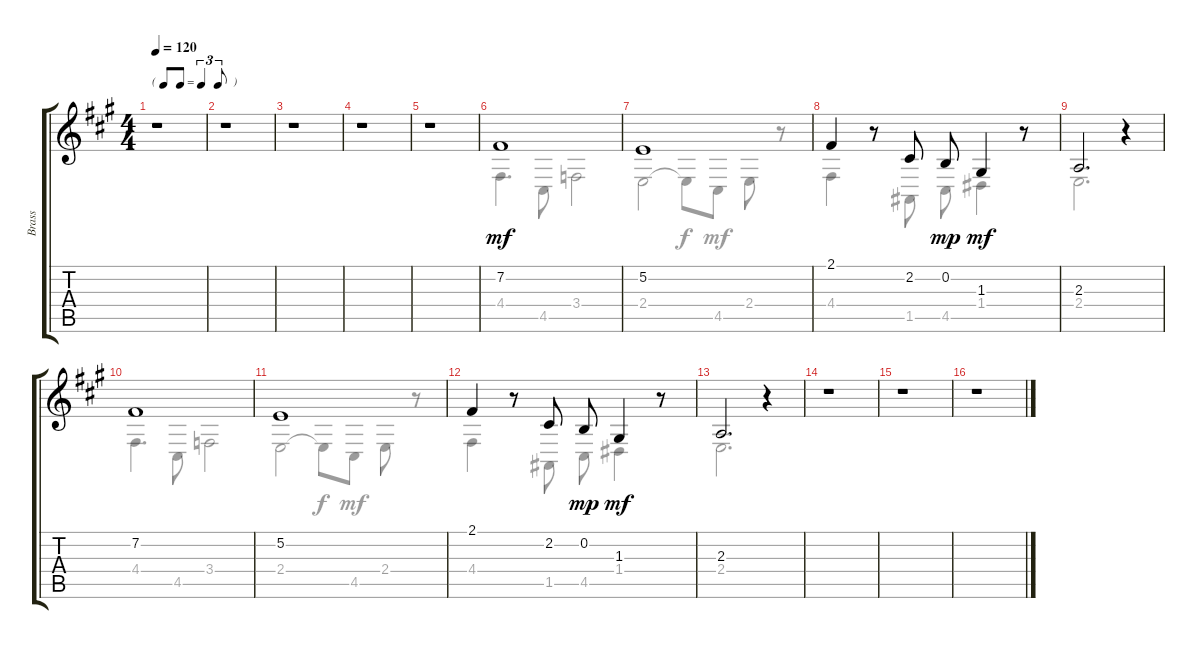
\track ("Brass" "Brass") {instrument trombone}
\staff {score tabs}
\tuning (E4 B3 G3 D3 A2 E2) {hide}
\voice
\ts (4 4)
\tf triplet8th
\tempo 120
\clef g2
\ks a
r.1{dy mf} |
r.1 |
r.1 |
r.1 |
r.1 |
7.2.1 |
5.2.1 |
2.1.4 r.8 2.2.8 0.2.8{dy mp} 1.3.4{dy mf} r.8 |
2.3.2{d} r.4 |
7.2.1 |
5.2.1 |
2.1.4 r.8 2.2.8 0.2.8{dy mp} 1.3.4{dy mf} r.8 |
2.3.2{d} r.4 |
r.1 |
r.1 |
r.1
\voice
\clef g2
\ottava regular
\simile none
\ks a
|
|
|
|
|
4.4.4{d} 4.5.8 3.4.2 |
2.4.2 2.4{t}.8{dy f} 4.5.8{dy mf} 2.4.8 r.8 |
4.4.4 r.8 1.5.8 4.5.8 1.4.4 r.8 |
2.4.2{d} r.4 |
4.4.4{d} 4.5.8 3.4.2 |
2.4.2 2.4{t}.8{dy f} 4.5.8{dy mf} 2.4.8 r.8 |
4.4.4 r.8 1.5.8 4.5.8 1.4.4 r.8 |
2.4.2{d} r.4 |
|
|
